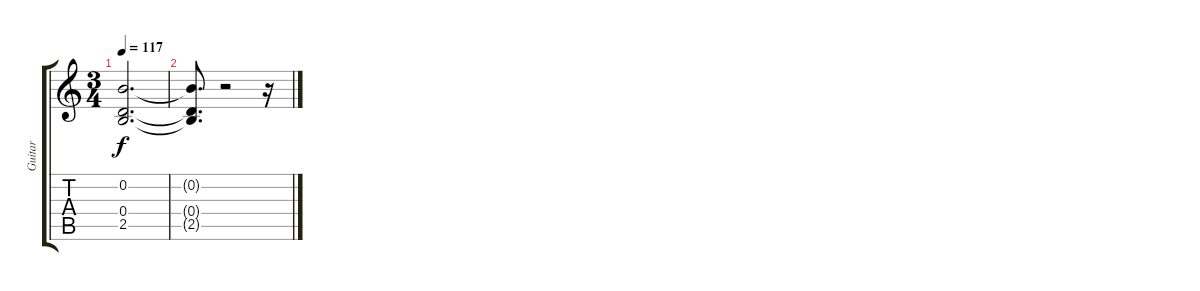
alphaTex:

\track ("Guitar" "Guitar") {instrument acousticguitarnylon}
\staff {score tabs}
\tuning (E4 B3 G3 D3 A2 E2) {hide}
\ts (3 4)
\tempo 117
\clef g2
\ks c
(0.2{t} 0.4{t} 2.5{t}).2{d dy f} |
(0.2{t} 0.4{t} 2.5{t}).8{d} r.2 r.16
